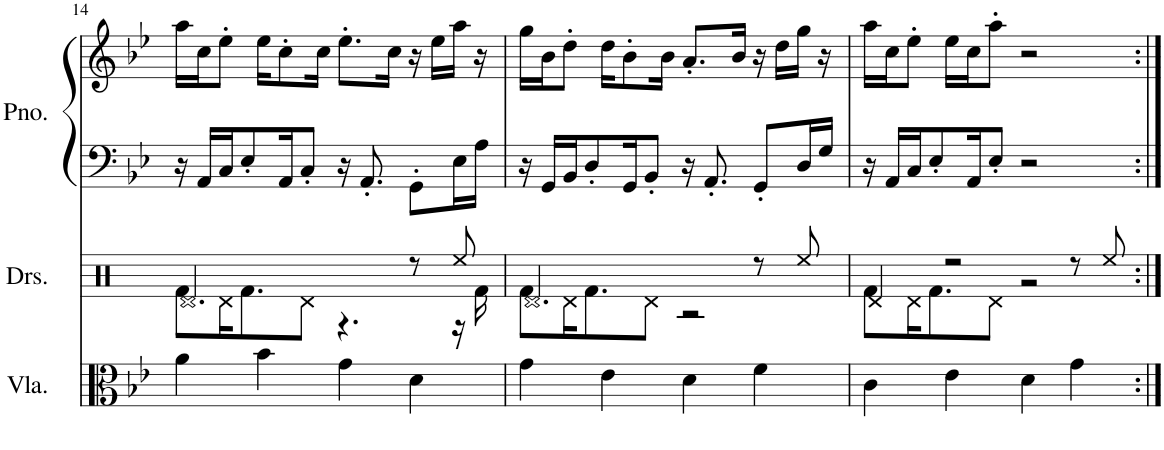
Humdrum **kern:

**kern	**kern	**kern	**kern
*part3	*part2	*part1	*part1
*staff4	*staff3	*staff2	*staff1
*I"Viola	*I"Drumset	*I"Piano	*
*I'Vla.	*I'Drs.	*I'Pno.	*
!!LO:PB:g=z
*clefC3	*clefX	*clefF4	*clefG2
*k[b-e-]	*k[]	*k[b-e-]	*k[b-e-]
*M4/4	*M4/4	*M4/4	*M4/4
=14	=14	=14	=14
*	*^	*	*
4a\	2.Rd/	8Rf\L	16r	16aa\LL
.	.	.	16AA/LL	16cc\J
.	.	16Rd\K	16C/J	8ee-'\J
.	.	8.Rf\	8E-'/	.
4b-\	.	.	.	16ee-\KL
.	.	.	16AA/K	8cc'\
.	.	8Rd\J	8C'/J	.
.	.	.	.	16cc\Jk
4g\	.	4.r	16r	8.ee-'\L
.	.	.	8.AA'/	.
.	.	.	.	16cc\Jk
4d\	8r	.	8GG'\L	16r
.	.	.	.	16ee-\LL
.	8Ree/	16r	16E-\L	16aa\JJ
.	.	16Rf\	16A\JJ	16r
=15	=15	=15	=15	=15
4g\	2.Rd/	8Rf\L	16r	16gg\LL
.	.	.	16GG/LL	16b-\J
.	.	16Rd\K	16BB-/J	8dd'\J
.	.	8.Rf\	8D'/	.
4e-\	.	.	.	16dd\KL
.	.	.	16GG/K	8b-'\
.	.	8Rd\J	8BB-'/J	.
.	.	.	.	16b-\Jk
4d\	.	2r	16r	8.a'/L
.	.	.	8.AA'/	.
.	.	.	.	16b-/Jk
4f\	8r	.	8GG'/L	16r
.	.	.	.	16dd\LL
.	8Ree/	.	16D/L	16gg\JJ
.	.	.	16G/JJ	16r
=16	=16	=16	=16	=16
4c\	4Rd/	8Rf\L	16r	16aa\LL
.	.	.	16AA/LL	16cc\J
.	.	16Rd\K	16C/J	8ee-'\J
.	.	8.Rf\	8E-'/	.
4e-\	2r	.	.	16ee-\LL
.	.	.	16AA/K	16cc\J
.	.	8Rd\J	8E-'/J	8aa'\J
4d\	.	2r	2r	2r
4g\	8r	.	.	.
.	8Ree/	.	.	.
*	*v	*v	*	*
=:|!	=:|!	=:|!	=:|!
*-	*-	*-	*-
